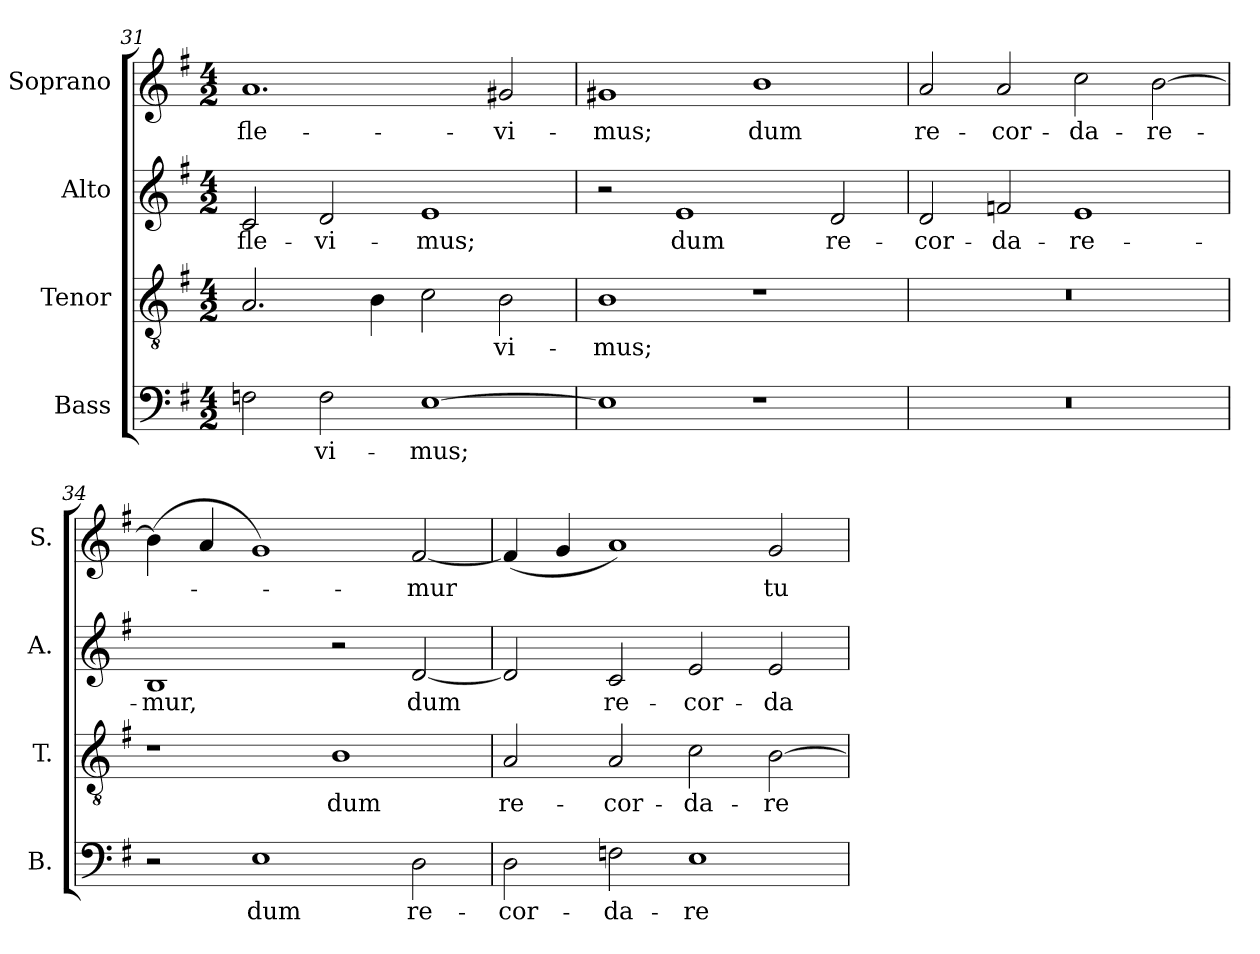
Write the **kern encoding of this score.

**kern	**text	**kern	**text	**kern	**text	**kern	**text
*part4	*part4	*part3	*part3	*part2	*part2	*part1	*part1
*staff4	*staff4	*staff3	*staff3	*staff2	*staff2	*staff1	*staff1
*I"Bass	*	*I"Tenor	*	*I"Alto	*	*I"Soprano	*
*I'B.	*	*I'T.	*	*I'A.	*	*I'S.	*
*clefF4	*	*clefGv2	*	*clefG2	*	*clefG2	*
*	*	*ITrd7c12	*	*	*	*	*
*k[f#]	*	*k[f#]	*	*k[f#]	*	*k[f#]	*
*G:	*	*G:	*	*G:	*	*G:	*
*M4/2	*	*M4/2	*	*M4/2	*	*M4/2	*
=31	=31	=31	=31	=31	=31	=31	=31
!	!	!	!	!	!LO:LY:b:color=#000000	!	!
!	!	!	!	!	!	!	!LO:LY:b:color=#000000
2Fni\	.	2.AAi/	.	2ci/	fle-	1.ai	fle-
!	!LO:LY:b:color=#000000	!	!	!	!	!	!
!	!	!	!	!	!LO:LY:b:color=#000000	!	!
2Fi\	-vi-	.	.	2di/	-vi-	.	.
.	.	4BBi\	.	.	.	.	.
!	!LO:LY:b:color=#000000	!	!	!	!	!	!
!	!	!	!	!	!LO:LY:b:color=#000000	!	!
[1Ei	-mus;	2Ci\	.	1ei	-mus;	.	.
!	!	!	!LO:LY:b:color=#000000	!	!	!	!
!	!	!	!	!	!	!	!LO:LY:b:color=#000000
.	.	2BBi\	-vi-	.	.	2g#Xi/	-vi-
=32	=32	=32	=32	=32	=32	=32	=32
!	!	!	!LO:LY:b:color=#000000	!	!	!	!
!	!	!	!	!	!	!	!LO:LY:b:color=#000000
1Ei]	.	1BBi	-mus;	2r	.	1g#Xi	-mus;
!	!	!	!	!	!LO:LY:b:color=#000000	!	!
.	.	.	.	1ei	dum	.	.
!	!	!	!	!	!	!	!LO:LY:b:color=#000000
1r	.	1r	.	.	.	1bi	dum
!	!	!	!	!	!LO:LY:b:color=#000000	!	!
.	.	.	.	2di/	re-	.	.
=33	=33	=33	=33	=33	=33	=33	=33
!LO:N:vis=1	!	!LO:N:vis=1	!	!	!	!	!
!	!	!	!	!	!LO:LY:b:color=#000000	!	!
!	!	!	!	!	!	!	!LO:LY:b:color=#000000
0r	.	0r	.	2di/	-cor-	2ai/	re-
!	!	!	!	!	!LO:LY:b:color=#000000	!	!
!	!	!	!	!	!	!	!LO:LY:b:color=#000000
.	.	.	.	2fni/	-da-	2ai/	-cor-
!	!	!	!	!	!LO:LY:b:color=#000000	!	!
!	!	!	!	!	!	!	!LO:LY:b:color=#000000
.	.	.	.	1ei	-re-	2cci\	-da-
!	!	!	!	!	!	!	!LO:LY:b:color=#000000
.	.	.	.	.	.	[2bi\	-re-
=34	=34	=34	=34	=34	=34	=34	=34
!	!	!	!	!	!LO:LY:b:color=#000000	!	!
2r	.	1r	.	1Bi	-mur,	(4bi\]	.
.	.	.	.	.	.	4ai/	.
!	!LO:LY:b:color=#000000	!	!	!	!	!	!
1Ei	dum	.	.	.	.	1gi)	.
!	!	!	!LO:LY:b:color=#000000	!	!	!	!
.	.	1BBi	dum	2r	.	.	.
!	!LO:LY:b:color=#000000	!	!	!	!	!	!
!	!	!	!	!	!LO:LY:b:color=#000000	!	!
!	!	!	!	!	!	!	!LO:LY:b:color=#000000
2Di\	re-	.	.	[2di/	dum	[2f#i/	-mur
=35	=35	=35	=35	=35	=35	=35	=35
!	!LO:LY:b:color=#000000	!	!	!	!	!	!
!	!	!	!LO:LY:b:color=#000000	!	!	!	!
2Di\	-cor-	2AAi/	re-	2di/]	.	(4f#i/]	.
.	.	.	.	.	.	4gi/	.
!	!LO:LY:b:color=#000000	!	!	!	!	!	!
!	!	!	!LO:LY:b:color=#000000	!	!	!	!
!	!	!	!	!	!LO:LY:b:color=#000000	!	!
2Fni\	-da-	2AAi/	-cor-	2ci/	re-	1ai)	.
!	!LO:LY:b:color=#000000	!	!	!	!	!	!
!	!	!	!LO:LY:b:color=#000000	!	!	!	!
!	!	!	!	!	!LO:LY:b:color=#000000	!	!
1Ei	-re-	2Ci\	-da-	2ei/	-cor-	.	.
!	!	!	!LO:LY:b:color=#000000	!	!	!	!
!	!	!	!	!	!LO:LY:b:color=#000000	!	!
!	!	!	!	!	!	!	!LO:LY:b:color=#000000
.	.	[2BBi\	-re-	2ei/	-da-	2gi/	tu-
=	=	=	=	=	=	=	=
*-	*-	*-	*-	*-	*-	*-	*-
